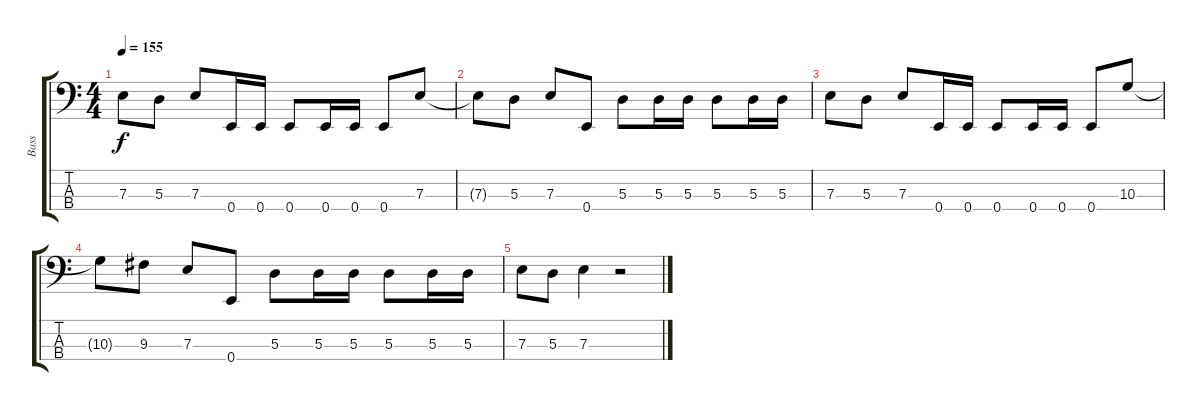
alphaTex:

\track ("Bass" "Bass") {instrument electricbassfinger}
\staff {score tabs}
\tuning (G2 D2 A1 E1) {hide}
\ts (4 4)
\tempo 155
\clef f4
\ks c
7.3.8{dy f} 5.3.8 7.3.8 0.4.16 0.4.16 0.4.8 0.4.16 0.4.16 0.4.8 7.3.8 |
7.3{t}.8 5.3.8 7.3.8 0.4.8 5.3.8 5.3.16 5.3.16 5.3.8 5.3.16 5.3.16 |
7.3.8 5.3.8 7.3.8 0.4.16 0.4.16 0.4.8 0.4.16 0.4.16 0.4.8 10.3.8 |
10.3{t}.8 9.3.8 7.3.8 0.4.8 5.3.8 5.3.16 5.3.16 5.3.8 5.3.16 5.3.16 |
7.3.8 5.3.8 7.3.4 r.2
